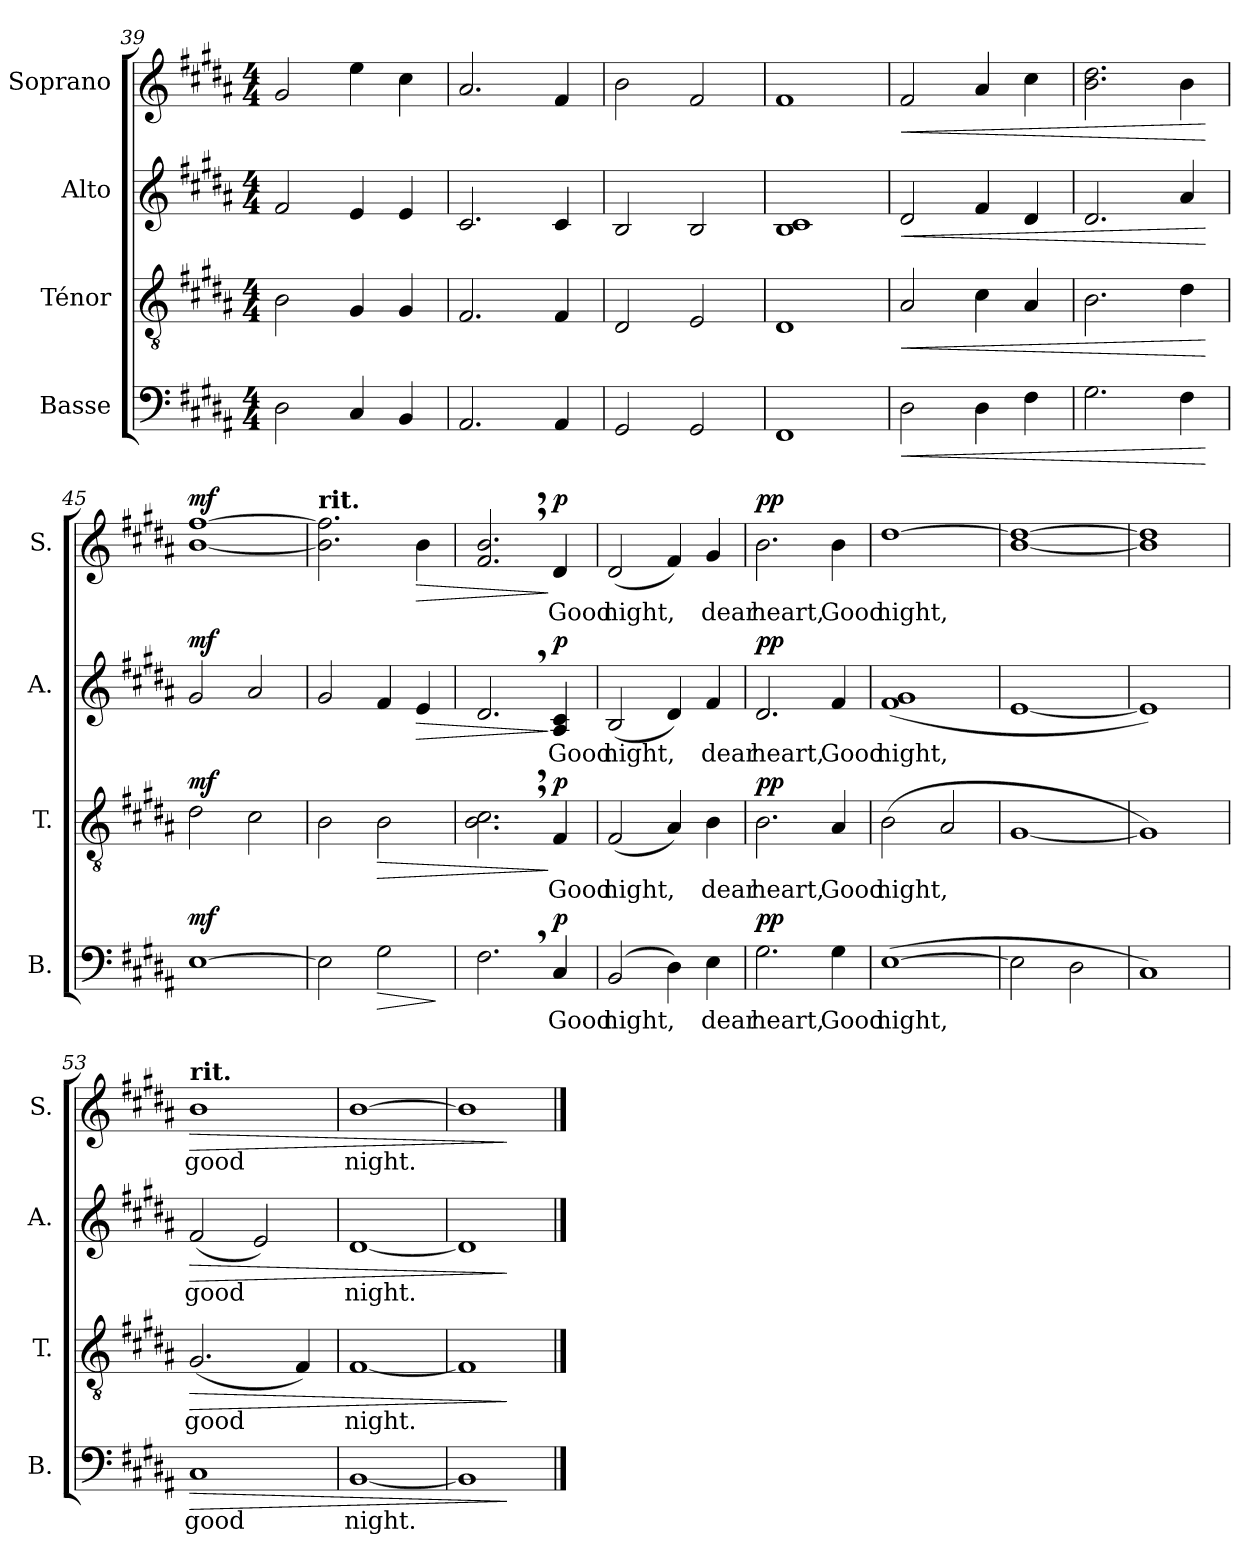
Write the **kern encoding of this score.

**kern	**text	**dynam	**kern	**text	**dynam	**kern	**text	**dynam	**kern	**text	**dynam
*part4	*part4	*part4	*part3	*part3	*part3	*part2	*part2	*part2	*part1	*part1	*part1
*staff4	*staff4	*staff4	*staff3	*staff3	*staff3	*staff2	*staff2	*staff2	*staff1	*staff1	*staff1
*I"Basse	*	*	*I"Ténor	*	*	*I"Alto	*	*	*I"Soprano	*	*
*I'B.	*	*	*I'T.	*	*	*I'A.	*	*	*I'S.	*	*
*clefF4	*	*	*clefGv2	*	*	*clefG2	*	*	*clefG2	*	*
*k[f#c#g#d#a#]	*	*	*k[f#c#g#d#a#]	*	*	*k[f#c#g#d#a#]	*	*	*k[f#c#g#d#a#]	*	*
*M4/4	*	*	*M4/4	*	*	*M4/4	*	*	*M4/4	*	*
=39	=39	=39	=39	=39	=39	=39	=39	=39	=39	=39	=39
2D#\	.	.	2B\	.	.	2f#/	.	.	2g#/	.	.
4C#/	.	.	4G#/	.	.	4e/	.	.	4ee\	.	.
4BB/	.	.	4G#/	.	.	4e/	.	.	4cc#\	.	.
=40	=40	=40	=40	=40	=40	=40	=40	=40	=40	=40	=40
2.AA#/	.	.	2.F#/	.	.	2.c#/	.	.	2.a#/	.	.
4AA#/	.	.	4F#/	.	.	4c#/	.	.	4f#/	.	.
=41	=41	=41	=41	=41	=41	=41	=41	=41	=41	=41	=41
2GG#/	.	.	2D#/	.	.	2B/	.	.	2b\	.	.
2GG#/	.	.	2E/	.	.	2B/	.	.	2f#/	.	.
=42	=42	=42	=42	=42	=42	=42	=42	=42	=42	=42	=42
1FF#	.	.	1D#	.	.	1B 1c#	.	.	1f#	.	.
=43	=43	=43	=43	=43	=43	=43	=43	=43	=43	=43	=43
!	!	!LO:HP:b	!	!	!LO:HP:b	!	!	!LO:HP:b	!	!	!LO:HP:b
2D#\	.	<	2A#/	.	<	2d#/	.	<	2f#/	.	<
4D#\	.	.	4c#\	.	.	4f#/	.	.	4a#/	.	.
4F#\	.	.	4A#/	.	.	4d#/	.	.	4cc#\	.	.
=44	=44	=44	=44	=44	=44	=44	=44	=44	=44	=44	=44
2.G#\	.	.	2.B\	.	.	2.d#/	.	.	2.b\ 2.dd#\	.	.
4F#\	.	.	4d#\	.	.	4a#/	.	.	4b\	.	.
.	.	[	.	.	[	.	.	[	.	.	[
=45	=45	=45	=45	=45	=45	=45	=45	=45	=45	=45	=45
!	!	!LO:DY:a	!	!	!LO:DY:a	!	!	!LO:DY:a	!	!	!LO:DY:a
[1E	.	mf	2d#\	.	mf	2g#/	.	mf	[1b [1ff#	.	mf
.	.	.	2c#\	.	.	2a#/	.	.	.	.	.
=46	=46	=46	=46	=46	=46	=46	=46	=46	=46	=46	=46
!	!	!	!	!	!	!	!	!	!LO:TX:a:B:t=rit.	!	!
2E\]	.	.	2B\	.	.	2g#/	.	.	2.b\] 2.ff#\]	.	.
!	!	!LO:HP:b	!	!	!LO:HP:b	!	!	!	!	!	!
2G#\	.	>	2B\	.	>	4f#/	.	.	.	.	.
!	!	!	!	!	!	!	!	!LO:HP:b	!	!	!LO:HP:b
.	.	.	.	.	.	4e/	.	>	4b\	.	>
.	.	]	.	.	.	.	.	.	.	.	.
!!LO:PB:g=z
=47	=47	=47	=47	=47	=47	=47	=47	=47	=47	=47	=47
2.F#,\	.	.	2.B\, 2.c#\,	.	.	2.d#,/	.	.	2.f#/, 2.b/,	.	.
!	!LO:LY:b	!LO:DY:a	!	!LO:LY:b	!LO:DY:n=1:a	!	!LO:LY:b	!LO:DY:n=1:a	!	!LO:LY:b	!LO:DY:n=1:a
4C#/	Good	p	4F#/	Good	] p	4A#/ 4c#/	Good	] p	4d#/	Good	] p
=48	=48	=48	=48	=48	=48	=48	=48	=48	=48	=48	=48
!	!LO:LY:b	!	!	!LO:LY:b	!	!	!LO:LY:b	!	!	!LO:LY:b	!
(>2BB/	night,	.	(<2F#/	night,	.	(<2B/	night,	.	(<2d#/	night,	.
4D#\)	.	.	4A#/)	.	.	4d#/)	.	.	4f#/)	.	.
!	!LO:LY:b	!	!	!LO:LY:b	!	!	!LO:LY:b	!	!	!LO:LY:b	!
4E\	dear	.	4B\	dear	.	4f#/	dear	.	4g#/	dear	.
=49	=49	=49	=49	=49	=49	=49	=49	=49	=49	=49	=49
!	!LO:LY:b	!LO:DY:a	!	!LO:LY:b	!LO:DY:a	!	!LO:LY:b	!LO:DY:a	!	!LO:LY:b	!LO:DY:a
2.G#\	heart,	pp	2.B\	heart,	pp	2.d#/	heart,	pp	2.b\	heart,	pp
!	!LO:LY:b	!	!	!LO:LY:b	!	!	!LO:LY:b	!	!	!LO:LY:b	!
4G#\	Good	.	4A#/	Good	.	4f#/	Good	.	4b\	Good	.
=50	=50	=50	=50	=50	=50	=50	=50	=50	=50	=50	=50
!	!LO:LY:b	!	!	!LO:LY:b	!	!	!LO:LY:b	!	!	!LO:LY:b	!
(>[1E	night,	.	(>2B\	night,	.	(<1f# 1g#	night,	.	[1dd#	night,	.
.	.	.	2A#/	.	.	.	.	.	.	.	.
=51	=51	=51	=51	=51	=51	=51	=51	=51	=51	=51	=51
2E\]	.	.	[1G#	.	.	[1e	.	.	[1b 1dd#_	.	.
2D#\	.	.	.	.	.	.	.	.	.	.	.
=52	=52	=52	=52	=52	=52	=52	=52	=52	=52	=52	=52
1C#)	.	.	1G#])	.	.	1e])	.	.	1b] 1dd#]	.	.
=53	=53	=53	=53	=53	=53	=53	=53	=53	=53	=53	=53
!	!	!	!	!	!	!	!	!	!LO:TX:a:B:t=rit.	!	!
!	!LO:LY:b	!LO:HP:b	!	!LO:LY:b	!LO:HP:b	!	!LO:LY:b	!LO:HP:b	!	!LO:LY:b	!LO:HP:b
1C#	good	>	(<2.G#/	good	>	(<2f#/	good	>	1b	good	>
.	.	.	.	.	.	2e/)	.	.	.	.	.
.	.	.	4F#/)	.	.	.	.	.	.	.	.
=54	=54	=54	=54	=54	=54	=54	=54	=54	=54	=54	=54
!	!LO:LY:b	!	!	!LO:LY:b	!	!	!LO:LY:b	!	!	!LO:LY:b	!
[1BB	night.	.	[1F#	night.	.	[1d#	night.	.	[1b	night.	.
=55	=55	=55	=55	=55	=55	=55	=55	=55	=55	=55	=55
1BB]	.	.	1F#]	.	.	1d#]	.	.	1b]	.	.
.	.	]	.	.	]	.	.	]	.	.	]
==	==	==	==	==	==	==	==	==	==	==	==
*-	*-	*-	*-	*-	*-	*-	*-	*-	*-	*-	*-
